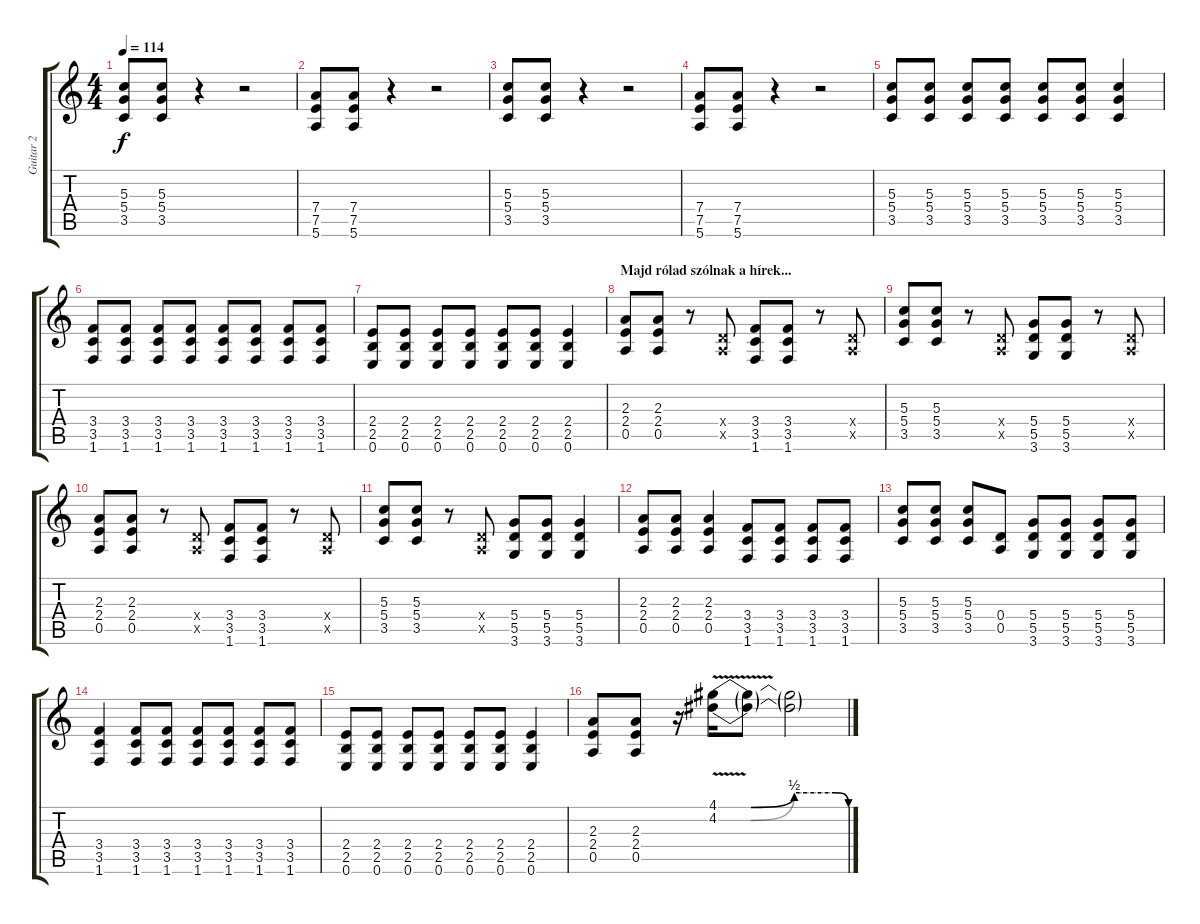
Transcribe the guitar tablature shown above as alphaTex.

\track ("Guitar 2" "Guitar 2") {instrument distortionguitar}
\staff {score tabs}
\tuning (E4 B3 G3 D3 A2 E2) {hide}
\ts (4 4)
\tempo 114
\clef g2
\ks c
(5.3 5.4 3.5).8{dy f} (5.3 5.4 3.5).8 r.4 r.2 |
(7.4 7.5 5.6).8 (7.4 7.5 5.6).8 r.4 r.2 |
(5.3 5.4 3.5).8 (5.3 5.4 3.5).8 r.4 r.2 |
(7.4 7.5 5.6).8 (7.4 7.5 5.6).8 r.4 r.2 |
(5.3 5.4 3.5).8 (5.3 5.4 3.5).8 (5.3 5.4 3.5).8 (5.3 5.4 3.5).8 (5.3 5.4 3.5).8 (5.3 5.4 3.5).8 (5.3 5.4 3.5).4 |
(3.4 3.5 1.6).8 (3.4 3.5 1.6).8 (3.4 3.5 1.6).8 (3.4 3.5 1.6).8 (3.4 3.5 1.6).8 (3.4 3.5 1.6).8 (3.4 3.5 1.6).8 (3.4 3.5 1.6).8 |
(2.4 2.5 0.6).8 (2.4 2.5 0.6).8 (2.4 2.5 0.6).8 (2.4 2.5 0.6).8 (2.4 2.5 0.6).8 (2.4 2.5 0.6).8 (2.4 2.5 0.6).4 |
\section ("" "Majd rólad szólnak a hírek...")
(2.3 2.4 0.5).8 (2.3 2.4 0.5).8 r.8 (0.4{x} 0.5{x}).8 (3.4 3.5 1.6).8 (3.4 3.5 1.6).8 r.8 (0.4{x} 0.5{x}).8 |
(5.3 5.4 3.5).8 (5.3 5.4 3.5).8 r.8 (0.4{x} 0.5{x}).8 (5.4 5.5 3.6).8 (5.4 5.5 3.6).8 r.8 (0.4{x} 0.5{x}).8 |
(2.3 2.4 0.5).8 (2.3 2.4 0.5).8 r.8 (0.4{x} 0.5{x}).8 (3.4 3.5 1.6).8 (3.4 3.5 1.6).8 r.8 (0.4{x} 0.5{x}).8 |
(5.3 5.4 3.5).8 (5.3 5.4 3.5).8 r.8 (0.4{x} 0.5{x}).8 (5.4 5.5 3.6).8 (5.4 5.5 3.6).8 (5.4 5.5 3.6).4 |
(2.3 2.4 0.5).8 (2.3 2.4 0.5).8 (2.3 2.4 0.5).4 (3.4 3.5 1.6).8 (3.4 3.5 1.6).8 (3.4 3.5 1.6).8 (3.4 3.5 1.6).8 |
(5.3 5.4 3.5).8 (5.3 5.4 3.5).8 (5.3 5.4 3.5).8 (0.4 0.5).8 (5.4 5.5 3.6).8 (5.4 5.5 3.6).8 (5.4 5.5 3.6).8 (5.4 5.5 3.6).8 |
(3.4 3.5 1.6).4 (3.4 3.5 1.6).8 (3.4 3.5 1.6).8 (3.4 3.5 1.6).8 (3.4 3.5 1.6).8 (3.4 3.5 1.6).8 (3.4 3.5 1.6).8 |
(2.4 2.5 0.6).8 (2.4 2.5 0.6).8 (2.4 2.5 0.6).8 (2.4 2.5 0.6).8 (2.4 2.5 0.6).8 (2.4 2.5 0.6).8 (2.4 2.5 0.6).4 |
(2.3 2.4 0.5).8 (2.3 2.4 0.5).8 r.16 (4.1{be (custom 0 0 15 0 35 2 54 2 60 0) v} 4.2{be (custom 0 0 15 0 35 2 55 2 60 0) v}).16 (4.1{t} 4.2{t}).8 (4.1{t} 4.2{t}).2
